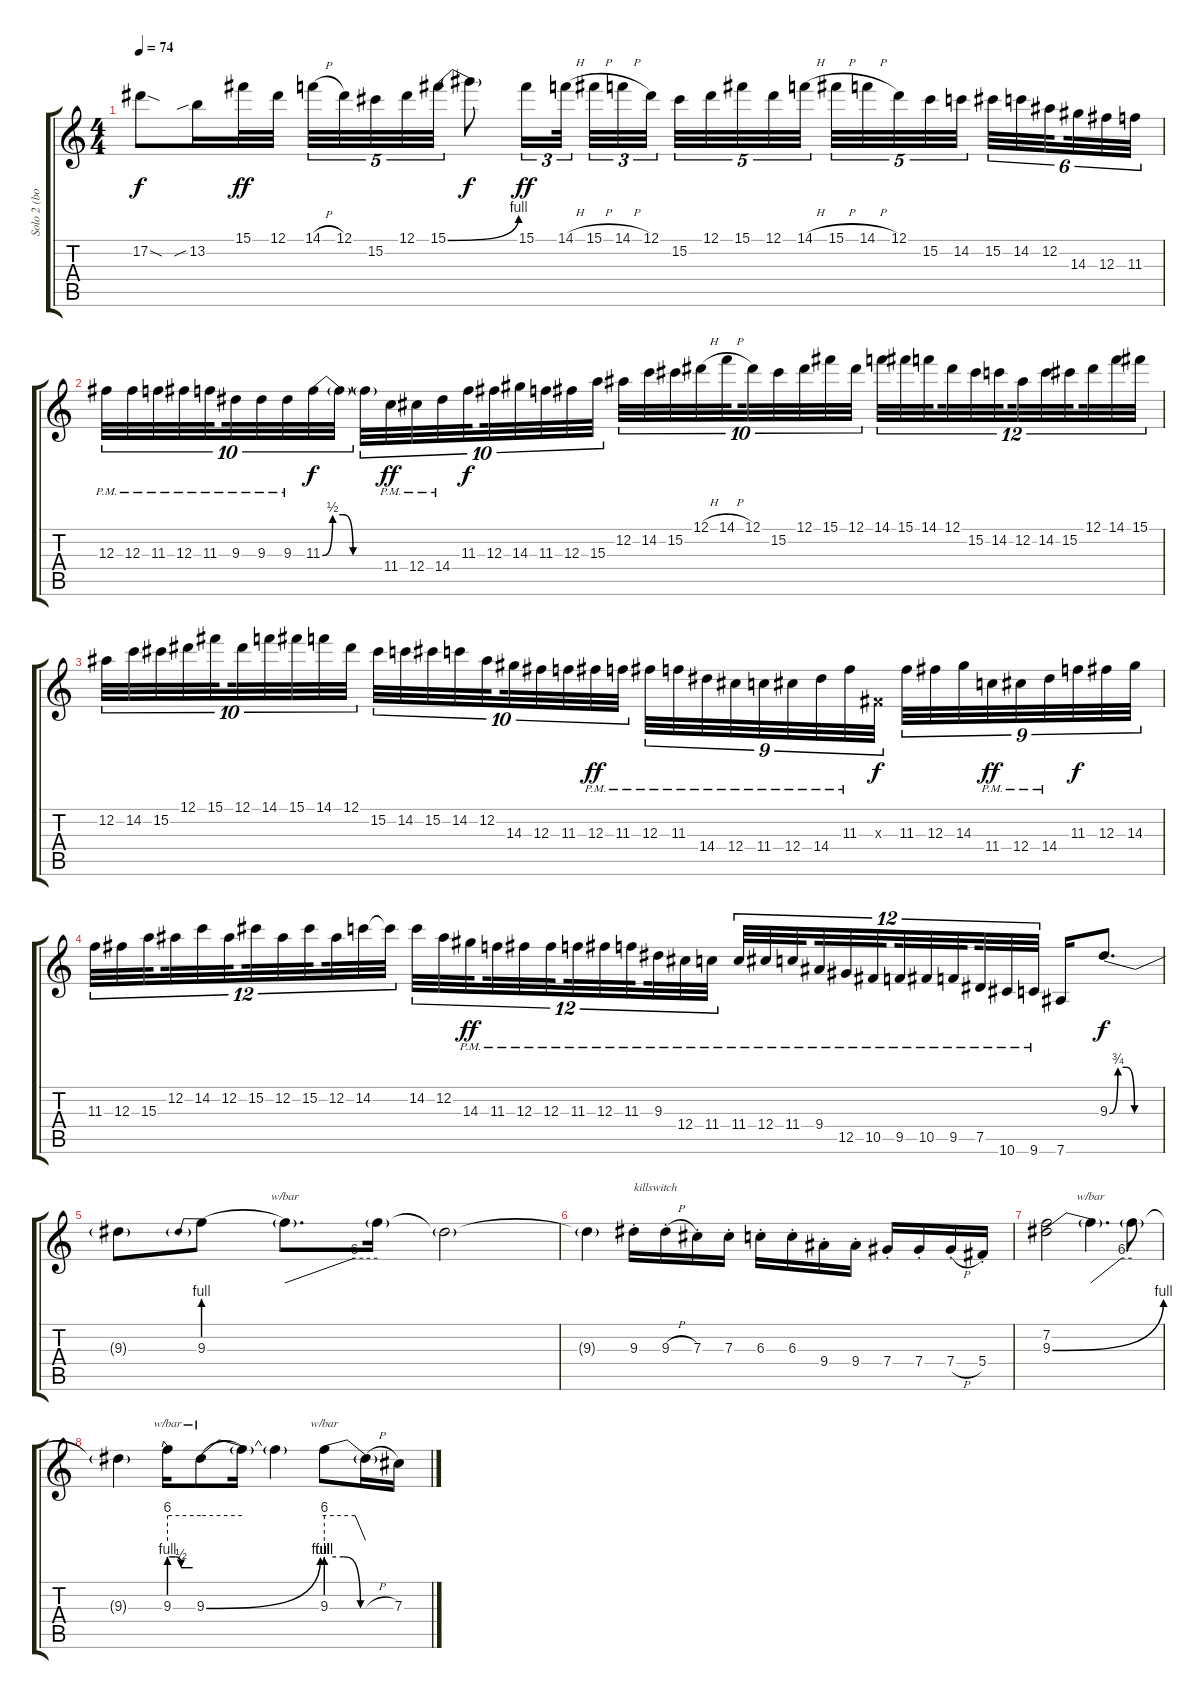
\track ("Solo 2 (booster)" "Solo 2 (bo") {instrument overdrivenguitar}
\staff {score tabs}
\tuning (Eb4 Bb3 Gb3 Db3 Ab2 Eb2) {hide}
\ts (4 4)
\tempo 74
\clef g2
\ks c
17.2{sod t}.8{dy f} 13.2{sib}.16 15.1.32{dy ff} 12.1.32 14.1{h}.32{tu (5 4)} 12.1.32{tu (5 4)} 15.2.32{tu (5 4)} 12.1.32{tu (5 4)} 15.1{be (bend 0 0 60 4)}.32{tu (5 4)} 15.1{t}.8{dy f} 15.1.16{tu (3 2) dy ff} 14.1{h}.32{tu (3 2) beam splitsecondary} 15.1{h}.32{tu (3 2)} 14.1{h}.32{tu (3 2)} 12.1.32{tu (3 2) beam splitsecondary} 15.2.32{tu (5 4)} 12.1.32{tu (5 4)} 15.1.32{tu (5 4)} 12.1.32{tu (5 4)} 14.1{h}.32{tu (5 4)} 15.1{h}.32{tu (5 4)} 14.1{h}.32{tu (5 4)} 12.1.32{tu (5 4)} 15.2.32{tu (5 4)} 14.2.32{tu (5 4) beam splitsecondary} 15.2.32{tu (6 4)} 14.2.32{tu (6 4)} 12.2.32{tu (6 4) beam splitsecondary} 14.3.32{tu (6 4)} 12.3.32{tu (6 4)} 11.3.32{tu (6 4)} |
12.3{pm}.32{tu (10 8)} 12.3{pm}.32{tu (10 8)} 11.3{pm}.32{tu (10 8)} 12.3{pm}.32{tu (10 8)} 11.3{pm}.32{tu (10 8) beam splitsecondary} 9.3{pm}.32{tu (10 8)} 9.3{pm}.32{tu (10 8)} 9.3{pm}.32{tu (10 8)} 11.3{be (custom 0 0 10 2 20 2 30 0 60 0)}.32{tu (10 8) dy f} 11.3{t}.32{tu (10 8)} 11.3{t}.32{tu (10 8)} 11.4{pm}.32{tu (10 8) dy ff} 12.4{pm}.32{tu (10 8)} 14.4{pm}.32{tu (10 8)} 11.3.32{tu (10 8) dy f beam splitsecondary} 12.3.32{tu (10 8)} 14.3.32{tu (10 8)} 11.3.32{tu (10 8)} 12.3.32{tu (10 8)} 15.3.32{tu (10 8)} 12.2.32{tu (10 8)} 14.2.32{tu (10 8)} 15.2.32{tu (10 8)} 12.1{h}.32{tu (10 8)} 14.1{h}.32{tu (10 8) beam splitsecondary} 12.1.32{tu (10 8)} 15.2.32{tu (10 8)} 12.1.32{tu (10 8)} 15.1.32{tu (10 8)} 12.1.32{tu (10 8)} 14.1.32{tu (12 8)} 15.1.32{tu (12 8)} 14.1.32{tu (12 8) beam splitsecondary} 12.1.32{tu (12 8)} 15.2.32{tu (12 8)} 14.2.32{tu (12 8) beam splitsecondary} 12.2.32{tu (12 8)} 14.2.32{tu (12 8)} 15.2.32{tu (12 8) beam splitsecondary} 12.1.32{tu (12 8)} 14.1.32{tu (12 8)} 15.1.32{tu (12 8)} |
12.2.32{tu (10 8)} 14.2.32{tu (10 8)} 15.2.32{tu (10 8)} 12.1.32{tu (10 8)} 15.1.32{tu (10 8) beam splitsecondary} 12.1.32{tu (10 8)} 14.1.32{tu (10 8)} 15.1.32{tu (10 8)} 14.1.32{tu (10 8)} 12.1.32{tu (10 8)} 15.2.32{tu (10 8)} 14.2.32{tu (10 8)} 15.2.32{tu (10 8)} 14.2.32{tu (10 8)} 12.2.32{tu (10 8) beam splitsecondary} 14.3.32{tu (10 8)} 12.3.32{tu (10 8)} 11.3.32{tu (10 8)} 12.3{pm}.32{tu (10 8) dy ff} 11.3{pm}.32{tu (10 8)} 12.3{pm}.32{tu (9 8)} 11.3{pm}.32{tu (9 8)} 14.4{pm}.32{tu (9 8)} 12.4{pm}.32{tu (9 8)} 11.4{pm}.32{tu (9 8)} 12.4{pm}.32{tu (9 8)} 14.4{pm}.32{tu (9 8)} 11.3{pm}.32{tu (9 8)} 0.3{x}.32{tu (9 8) dy f} 11.3.32{tu (9 8)} 12.3.32{tu (9 8)} 14.3.32{tu (9 8)} 11.4{pm}.32{tu (9 8) dy ff} 12.4{pm}.32{tu (9 8)} 14.4{pm}.32{tu (9 8)} 11.3.32{tu (9 8) dy f} 12.3.32{tu (9 8)} 14.3.32{tu (9 8)} |
11.3.32{tu (12 8)} 12.3.32{tu (12 8)} 15.3.32{tu (12 8) beam splitsecondary} 12.2.32{tu (12 8)} 14.2.32{tu (12 8)} 12.2.32{tu (12 8) beam splitsecondary} 15.2.32{tu (12 8)} 12.2.32{tu (12 8)} 15.2.32{tu (12 8) beam splitsecondary} 12.2.32{tu (12 8)} 14.2.32{tu (12 8)} 14.2{t}.32{tu (12 8)} 14.2.32{tu (12 8)} 12.2.32{tu (12 8)} 14.3{pm}.32{tu (12 8) dy ff beam splitsecondary} 11.3{pm}.32{tu (12 8)} 12.3{pm}.32{tu (12 8)} 12.3{pm}.32{tu (12 8) beam splitsecondary} 11.3{pm}.32{tu (12 8)} 12.3{pm}.32{tu (12 8)} 11.3{pm}.32{tu (12 8) beam splitsecondary} 9.3{pm}.32{tu (12 8)} 12.4{pm}.32{tu (12 8)} 11.4{pm}.32{tu (12 8)} 11.4{pm}.32{tu (12 8)} 12.4{pm}.32{tu (12 8)} 11.4{pm}.32{tu (12 8) beam splitsecondary} 9.4{pm}.32{tu (12 8)} 12.5{pm}.32{tu (12 8)} 10.5{pm}.32{tu (12 8) beam splitsecondary} 9.5{pm}.32{tu (12 8)} 10.5{pm}.32{tu (12 8)} 9.5{pm}.32{tu (12 8) beam splitsecondary} 7.5{pm}.32{tu (12 8)} 10.6{pm}.32{tu (12 8)} 9.6{pm}.32{tu (12 8)} 7.6.16 9.3{be (custom 0 0 10 3 20 3 30 0 60 0)}.8{d dy f} |
9.3{t}.8 9.3{be (prebend 0 4 60 4)}.8 9.3{t}.8{d tbe (custom default 0 0 45 24 60 24)} 9.3{t}.16 9.3{t}.2 |
9.3{t}.4 9.3{st}.16{txt "killswitch"} 9.3{h st}.16 7.3{st}.16 7.3{st}.16 6.3{st}.16 6.3{st}.16 9.4{st}.16 9.4{st}.16 7.4{st}.16 7.4{st}.16 7.4{h st}.16 5.4{st}.16 |
(7.2 9.3{be (bend 0 0 60 4)}).2 9.3{t}.4{d tbe (custom default 0 0 45 24 60 24)} 9.3{t}.8 |
9.3{t}.4 9.3{be (custom 0 4 15 4 30 2 45 2 60 2)}.16{tbe (predive default 0 24 60 24)} 9.3{be (bend 0 0 60 4)}.8{tbe (hold default 0 24 60 24)} 9.3{t}.16 9.3{t}.4 9.3{be (custom 0 4 15 4 30 0 60 0)}.8{tbe (custom default 0 24 45 24 60 0)} 9.3{h t}.16 7.3.16
